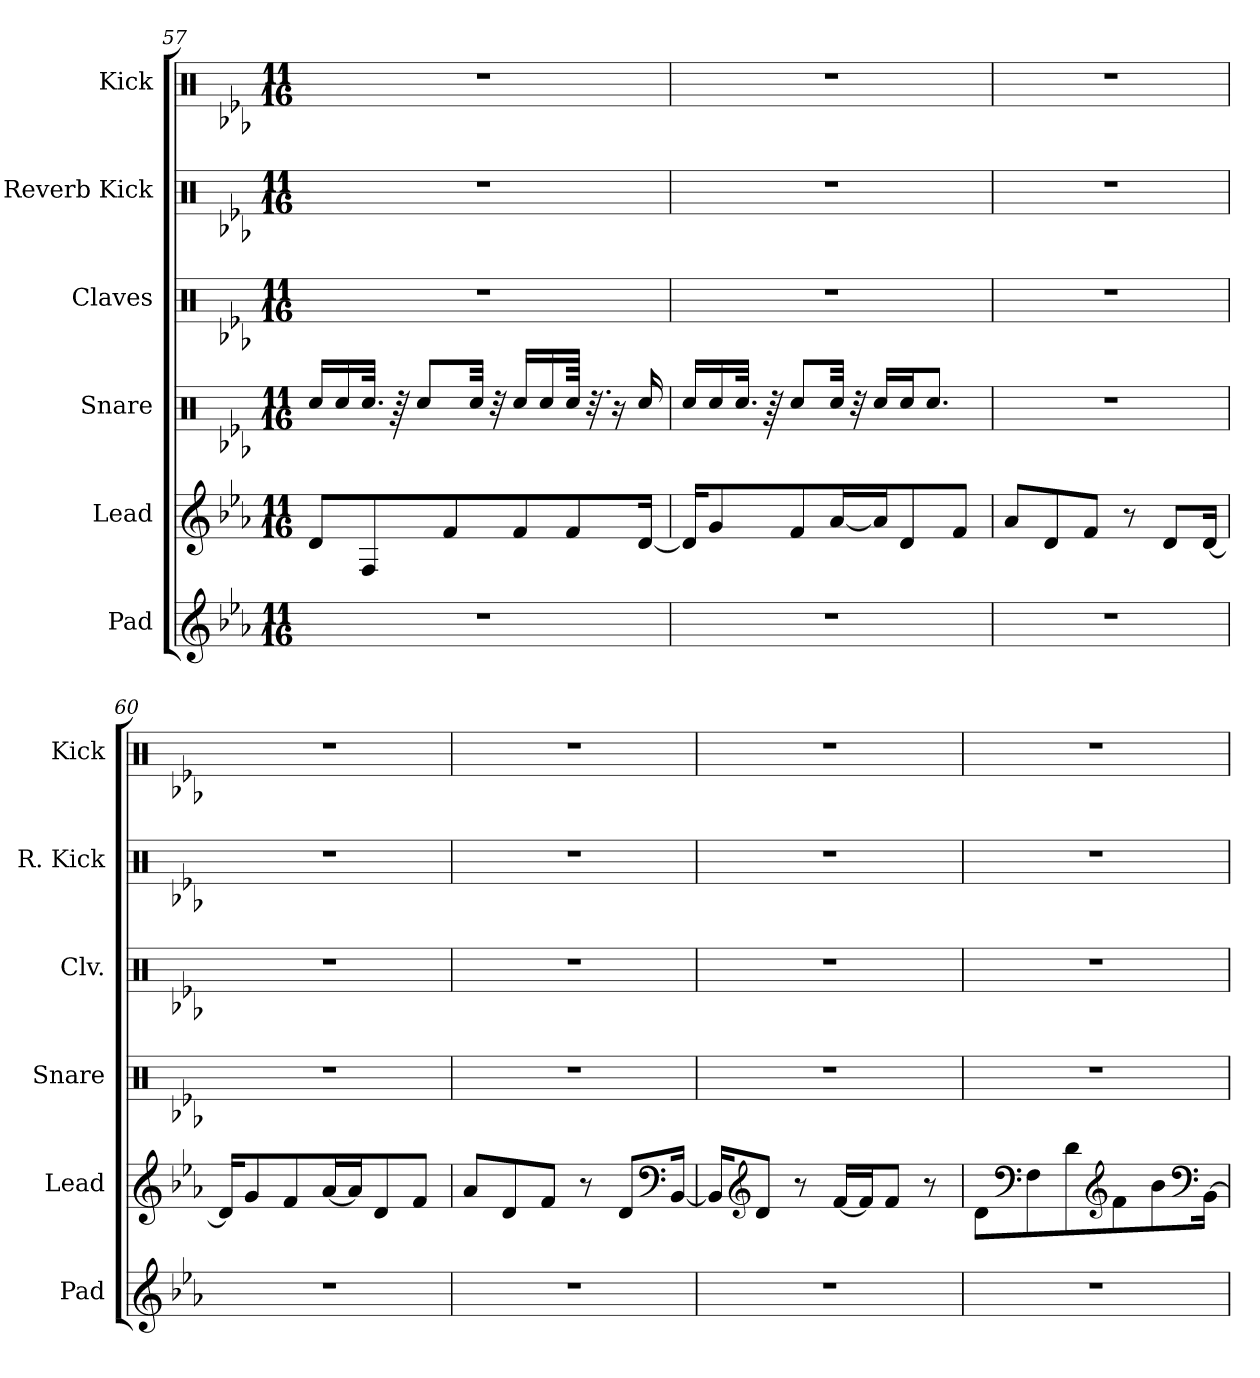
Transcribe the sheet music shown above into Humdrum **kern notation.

**kern	**kern	**kern	**kern	**kern	**kern
*part6	*part5	*part4	*part3	*part2	*part1
*staff6	*staff5	*staff4	*staff3	*staff2	*staff1
*I"Pad	*I"Lead	*I"Snare	*I"Claves	*I"Reverb Kick	*I"Kick
*I'Pad	*I'Lead	*I'Snare	*I'Clv.	*I'R. Kick	*I'Kick
!!LO:LB:g=z
*clefG2	*clefG2	*clefX	*clefX	*clefX	*clefX
*k[b-e-a-]	*k[b-e-a-]	*k[b-e-a-]	*k[b-e-a-]	*k[b-e-a-]	*k[b-e-a-]
*M11/16	*M11/16	*M11/16	*M11/16	*M11/16	*M11/16
=57	=57	=57	=57	=57	=57
16%11r	8d/L	16Rcc/LL	16%11r	16%11r	16%11r
.	.	16Rcc/	.	.	.
.	8F/	32.Rcc/JJk	.	.	.
.	.	64r	.	.	.
.	.	8Rcc/L	.	.	.
.	8f/	.	.	.	.
.	.	32Rcc/Jkk	.	.	.
.	.	32r	.	.	.
.	8f/	16Rcc/LL	.	.	.
.	.	16Rcc/	.	.	.
.	8f/	64Rcc/JJkk	.	.	.
.	.	32.r	.	.	.
.	.	16r	.	.	.
.	[16d/Jk	16Rcc/	.	.	.
=58	=58	=58	=58	=58	=58
16%11r	16d/KL]	16Rcc/LL	16%11r	16%11r	16%11r
.	8g/	16Rcc/	.	.	.
.	.	32.Rcc/JJk	.	.	.
.	.	64r	.	.	.
.	8f/	8Rcc/L	.	.	.
.	[16a-/L	32Rcc/Jkk	.	.	.
.	.	32r	.	.	.
.	16a-/J]	16Rcc/LL	.	.	.
.	8d/	16Rcc/J	.	.	.
.	.	8.Rcc/J	.	.	.
.	8f/J	.	.	.	.
=59	=59	=59	=59	=59	=59
16%11r	8a-/L	16%11r	16%11r	16%11r	16%11r
.	8d/	.	.	.	.
.	8f/J	.	.	.	.
.	8r	.	.	.	.
.	8d/L	.	.	.	.
.	[16d/Jk	.	.	.	.
=60	=60	=60	=60	=60	=60
16%11r	16d/KL]	16%11r	16%11r	16%11r	16%11r
.	8g/	.	.	.	.
.	8f/	.	.	.	.
.	[16a-/L	.	.	.	.
.	16a-/J]	.	.	.	.
.	8d/	.	.	.	.
.	8f/J	.	.	.	.
!!LO:PB:g=z
=61	=61	=61	=61	=61	=61
16%11r	8a-/L	16%11r	16%11r	16%11r	16%11r
.	8d/	.	.	.	.
.	8f/J	.	.	.	.
.	8r	.	.	.	.
.	8d/L	.	.	.	.
*	*clefF4	*	*	*	*
.	[16BB-/Jk	.	.	.	.
=62	=62	=62	=62	=62	=62
16%11r	16BB-/KL]	16%11r	16%11r	16%11r	16%11r
*	*clefG2	*	*	*	*
.	8d/J	.	.	.	.
.	8r	.	.	.	.
.	[16f/LL	.	.	.	.
.	16f/J]	.	.	.	.
.	8f/J	.	.	.	.
.	8r	.	.	.	.
=63	=63	=63	=63	=63	=63
16%11r	8d\L	16%11r	16%11r	16%11r	16%11r
*	*clefF4	*	*	*	*
.	8F\	.	.	.	.
.	8d\	.	.	.	.
*	*clefG2	*	*	*	*
.	8f\	.	.	.	.
.	8b-\	.	.	.	.
*	*clefF4	*	*	*	*
.	[16BB-\Jk	.	.	.	.
=	=	=	=	=	=
*-	*-	*-	*-	*-	*-
